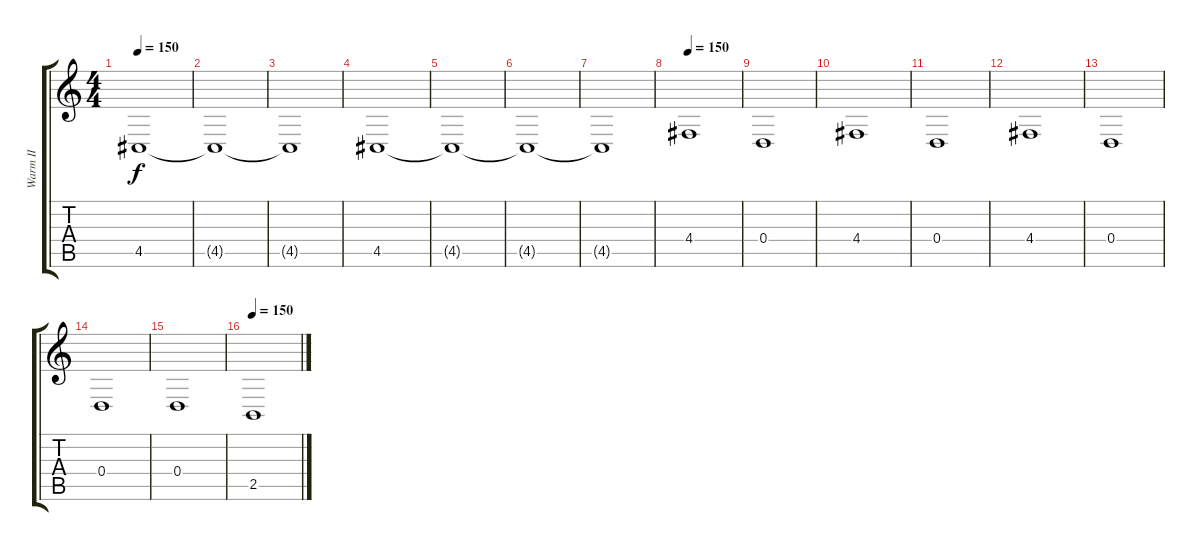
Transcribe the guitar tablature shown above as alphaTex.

\track ("Warm II" "Warm II") {instrument pad2warm}
\staff {score tabs}
\tuning (E4 B3 G3 D3 A2 E2) {hide}
\ts (4 4)
\tempo 150
\clef g2
\ks c
4.5{t}.1{dy f} |
4.5{t}.1 |
4.5{t}.1 |
4.5.1 |
4.5{t}.1 |
4.5{t}.1 |
4.5{t}.1 |
\tempo 150
4.4.1 |
0.4.1 |
4.4.1 |
0.4.1 |
4.4.1 |
0.4.1 |
0.4.1 |
0.4.1 |
\tempo 150
2.5.1
